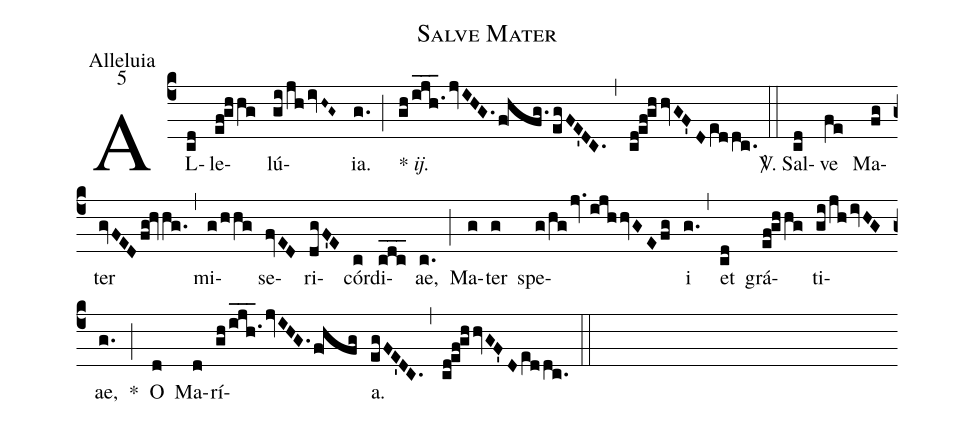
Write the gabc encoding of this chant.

name:Salve Mater;
office-part:Alleluia;
mode:5;
%%
(c4) AL(cd)le(ef!ghhg)lú(gi/jhivH~G~){ia}.(g.) (;) {*} <i>ij.</i>(gh/ijh.1___jvIHG.f!hfg./egFE'DC.) (,) (cd!ef!ghhvGF'De[ll:1]ddc.) (::) <sp>V/</sp>. Sal(cd)ve(fe) Ma(fg)ter(gvFEDfg!hvhg.) (,) mi(g/hhg)se(fvED)ri(dgF'E)cór(c)di(cdc___)ae,(c.) (;) Ma(g)ter(g) spe(g/hgjv.ijhhvGEfg)i(g.) (,) et(cd) grá(ef!ghhg)ti(gi/jhivHG)ae,(g.) *(;) O(d) Ma(d)rí(gh/ijh.1___jvIHG.f!hfg)a.(egFE'DC.) (,) (cd!ef!ghhvGF'De[ll:1]ddc.) (::)
